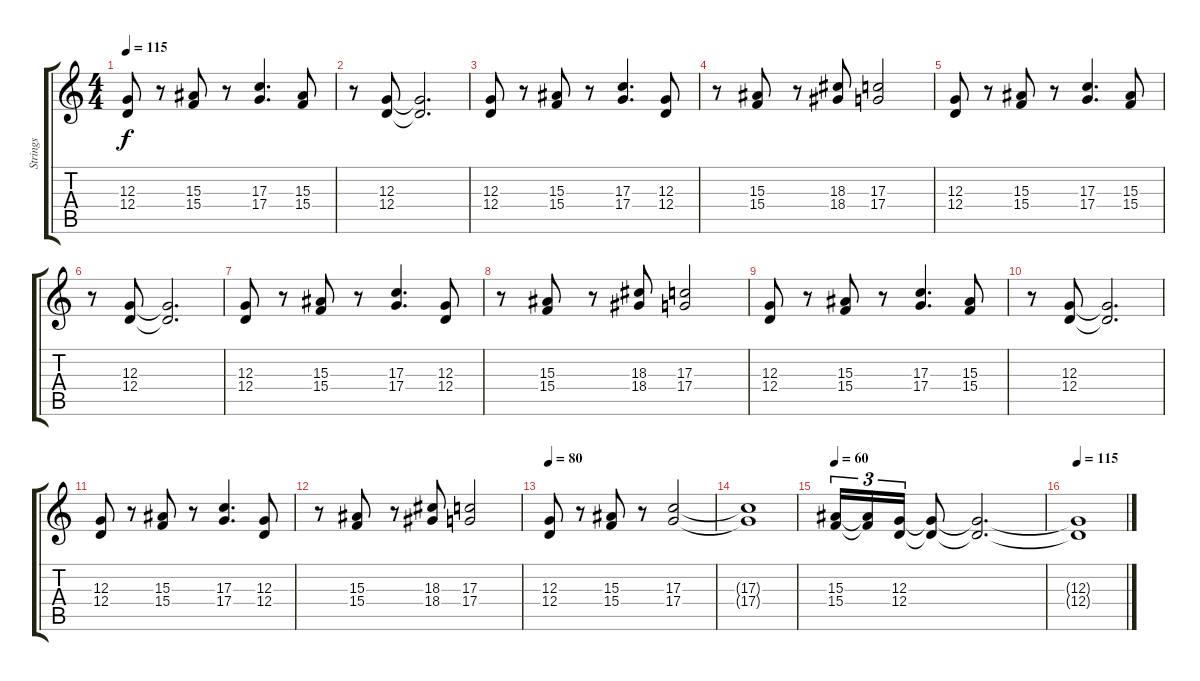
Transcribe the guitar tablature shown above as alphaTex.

\track ("Strings" "Strings") {instrument stringensemble1}
\staff {score tabs}
\tuning (E4 B3 G3 D3 A2 E2) {hide}
\ts (4 4)
\tempo 115
\clef g2
\ks c
(12.3 12.4).8{dy f} r.8 (15.3 15.4).8 r.8 (17.3 17.4).4{d} (15.3 15.4).8 |
r.8 (12.3 12.4).8 (12.3{t} 12.4{t}).2{d} |
(12.3 12.4).8 r.8 (15.3 15.4).8 r.8 (17.3 17.4).4{d} (12.3 12.4).8 |
r.8 (15.3 15.4).8 r.8 (18.3 18.4).8 (17.3 17.4).2 |
(12.3 12.4).8 r.8 (15.3 15.4).8 r.8 (17.3 17.4).4{d} (15.3 15.4).8 |
r.8 (12.3 12.4).8 (12.3{t} 12.4{t}).2{d} |
(12.3 12.4).8 r.8 (15.3 15.4).8 r.8 (17.3 17.4).4{d} (12.3 12.4).8 |
r.8 (15.3 15.4).8 r.8 (18.3 18.4).8 (17.3 17.4).2 |
(12.3 12.4).8 r.8 (15.3 15.4).8 r.8 (17.3 17.4).4{d} (15.3 15.4).8 |
r.8 (12.3 12.4).8 (12.3{t} 12.4{t}).2{d} |
(12.3 12.4).8 r.8 (15.3 15.4).8 r.8 (17.3 17.4).4{d} (12.3 12.4).8 |
r.8 (15.3 15.4).8 r.8 (18.3 18.4).8 (17.3 17.4).2 |
\tempo 80
(12.3 12.4).8 r.8 (15.3 15.4).8 r.8 (17.3 17.4).2 |
(17.3{t} 17.4{t}).1 |
\tempo 60
(15.3 15.4).16{tu (3 2)} (15.3{t} 15.4{t}).16{tu (3 2)} (12.3 12.4).16{tu (3 2)} (12.3{t} 12.4{t}).8 (12.3{t} 12.4{t}).2{d} |
\tempo 115
(12.3{t} 12.4{t}).1
